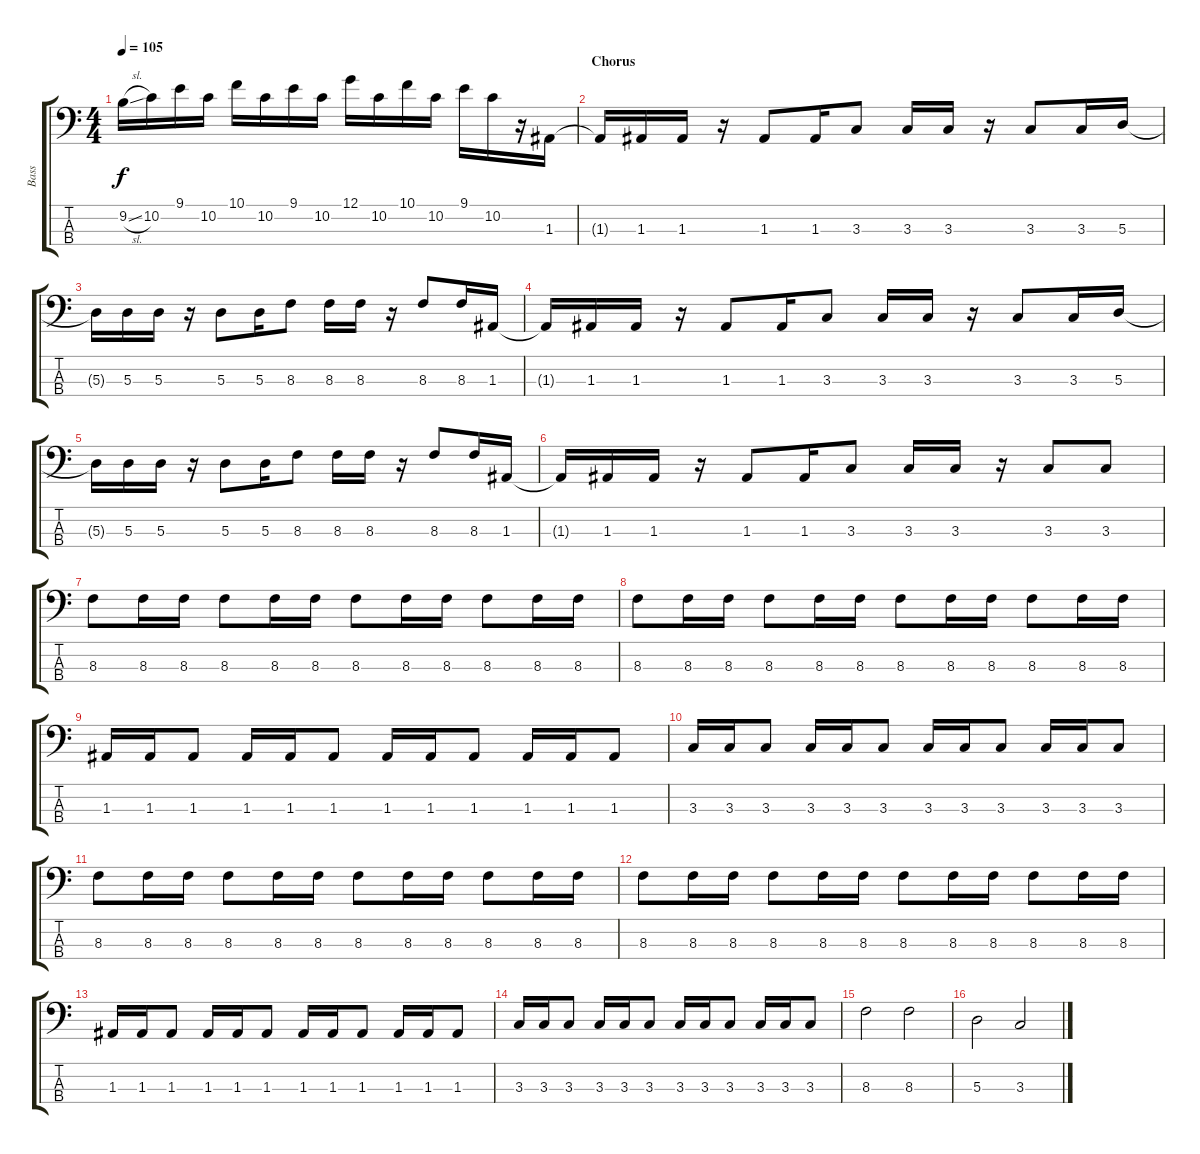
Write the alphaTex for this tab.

\track ("Bass" "Bass") {instrument electricbasspick}
\staff {score tabs}
\tuning (G2 D2 A1 E1) {hide}
\ts (4 4)
\tempo 105
\clef f4
\ks c
9.2{sl}.16{dy f} 10.2.16 9.1.16 10.2.16 10.1.16 10.2.16 9.1.16 10.2.16 12.1.16 10.2.16 10.1.16 10.2.16 9.1.16 10.2.16 r.16 1.3.16 |
\section ("" "Chorus")
1.3{t}.16 1.3.16 1.3.16 r.16 1.3.8 1.3.16 3.3.8 3.3.16 3.3.16 r.16 3.3.8 3.3.16 5.3.16 |
5.3{t}.16 5.3.16 5.3.16 r.16 5.3.8 5.3.16 8.3.8 8.3.16 8.3.16 r.16 8.3.8 8.3.16 1.3.16 |
1.3{t}.16 1.3.16 1.3.16 r.16 1.3.8 1.3.16 3.3.8 3.3.16 3.3.16 r.16 3.3.8 3.3.16 5.3.16 |
5.3{t}.16 5.3.16 5.3.16 r.16 5.3.8 5.3.16 8.3.8 8.3.16 8.3.16 r.16 8.3.8 8.3.16 1.3.16 |
1.3{t}.16 1.3.16 1.3.16 r.16 1.3.8 1.3.16 3.3.8 3.3.16 3.3.16 r.16 3.3.8 3.3.8 |
8.3.8 8.3.16 8.3.16 8.3.8 8.3.16 8.3.16 8.3.8 8.3.16 8.3.16 8.3.8 8.3.16 8.3.16 |
8.3.8 8.3.16 8.3.16 8.3.8 8.3.16 8.3.16 8.3.8 8.3.16 8.3.16 8.3.8 8.3.16 8.3.16 |
1.3.16 1.3.16 1.3.8 1.3.16 1.3.16 1.3.8 1.3.16 1.3.16 1.3.8 1.3.16 1.3.16 1.3.8 |
3.3.16 3.3.16 3.3.8 3.3.16 3.3.16 3.3.8 3.3.16 3.3.16 3.3.8 3.3.16 3.3.16 3.3.8 |
8.3.8 8.3.16 8.3.16 8.3.8 8.3.16 8.3.16 8.3.8 8.3.16 8.3.16 8.3.8 8.3.16 8.3.16 |
8.3.8 8.3.16 8.3.16 8.3.8 8.3.16 8.3.16 8.3.8 8.3.16 8.3.16 8.3.8 8.3.16 8.3.16 |
1.3.16 1.3.16 1.3.8 1.3.16 1.3.16 1.3.8 1.3.16 1.3.16 1.3.8 1.3.16 1.3.16 1.3.8 |
3.3.16 3.3.16 3.3.8 3.3.16 3.3.16 3.3.8 3.3.16 3.3.16 3.3.8 3.3.16 3.3.16 3.3.8 |
8.3.2 8.3.2 |
5.3.2 3.3.2
